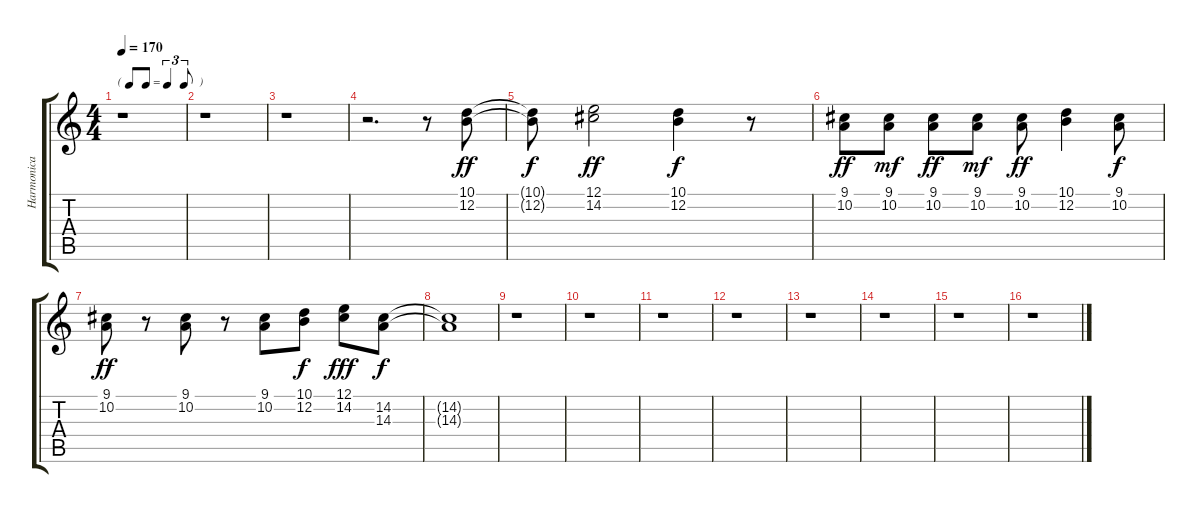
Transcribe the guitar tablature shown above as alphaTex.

\track ("Harmonica" "Harmonica") {instrument harmonica}
\staff {score tabs}
\tuning (E4 B3 G3 D3 A2 E2) {hide}
\ts (4 4)
\tf triplet8th
\tempo 170
\clef g2
\ks c
r.1{dy fff} |
r.1 |
r.1 |
r.2{d} r.8 (10.1 12.2).8{dy ff} |
(10.1{t} 12.2{t}).8{dy f} (12.1 14.2).2{dy ff} (10.1 12.2).4{dy f} r.8 |
(9.1 10.2).8{dy ff} (9.1 10.2).8{dy mf} (9.1 10.2).8{dy ff} (9.1 10.2).8{dy mf} (9.1 10.2).8{dy ff} (10.1 12.2).4 (9.1 10.2).8{dy f} |
(9.1 10.2).8{dy ff} r.8 (9.1 10.2).8 r.8 (9.1 10.2).8 (10.1 12.2).8{dy f} (12.1 14.2).8{dy fff} (14.2 14.3).8{dy f} |
(14.2{t} 14.3{t}).1 |
r.1 |
r.1 |
r.1 |
r.1 |
r.1 |
r.1 |
r.1 |
r.1
